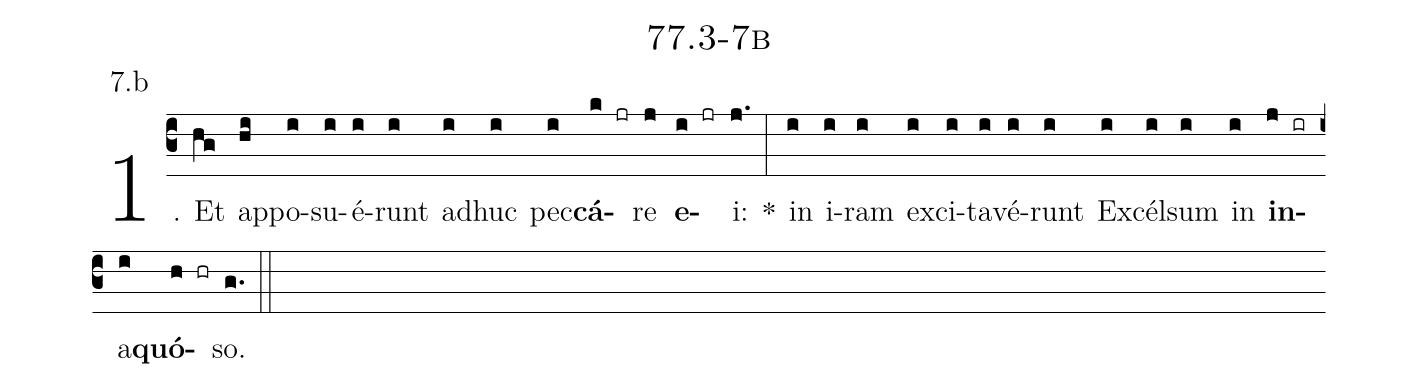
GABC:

name: 77.3-7b;
annotation: 7.b;
%%
(c3)1. Et(hg) ap(hi)po(i)su(i)é(i)runt(i) ad(i)huc(i) pec(i)<b>cá</b>(k jr)re(j) <b>e</b>(i jr)i:(j.) *(:) in(i) i(i)ram(i) ex(i)ci(i)ta(i)vé(i)runt(i) Ex(i)cél(i)sum(i) in(i) <b>in</b>(j ir)a(i)<b>quó</b>(h hr)so.(g.) (::)


%E(i) u(i) o(j) u(i) a(h) e.(g.) (::)
